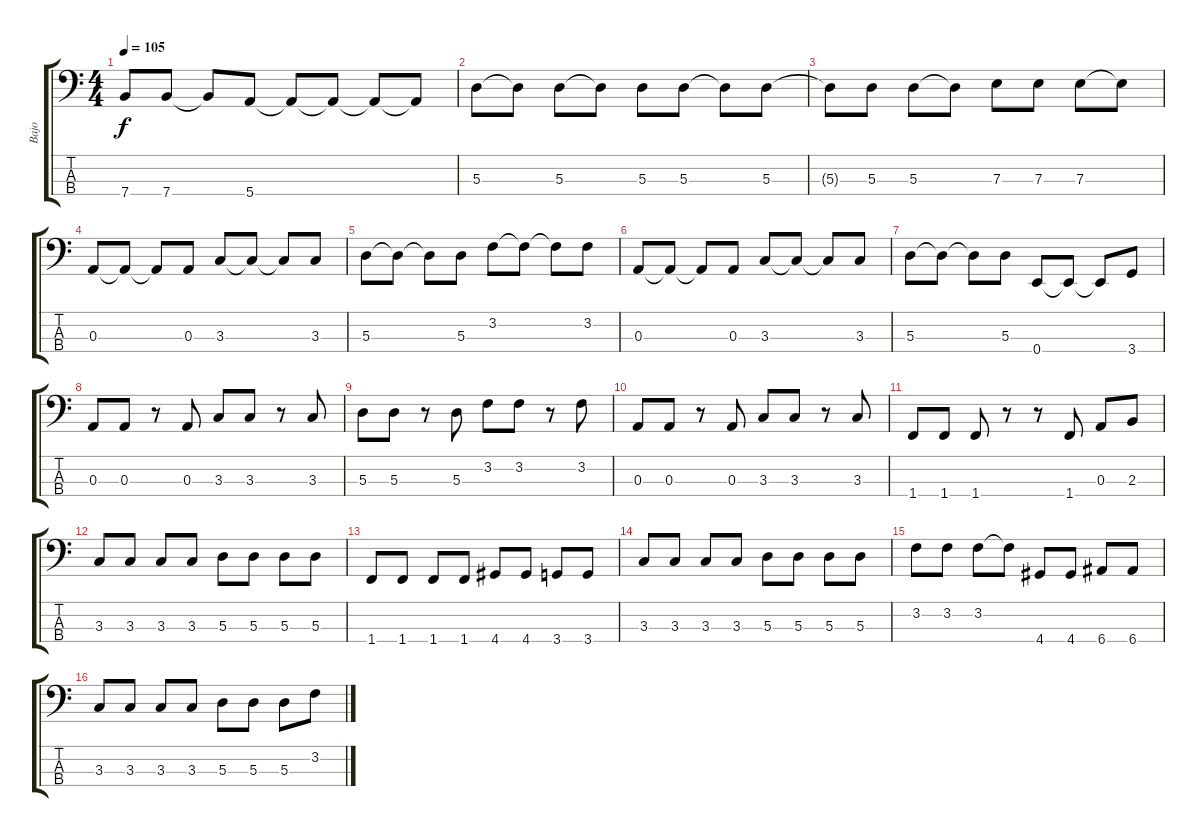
\track ("Bajo" "Bajo") {instrument acousticguitarnylon}
\staff {score tabs}
\tuning (G2 D2 A1 E1) {hide}
\ts (4 4)
\tempo 105
\clef f4
\ks c
7.4{t}.8{dy f} 7.4.8 7.4{t}.8 5.4.8 5.4{t}.8 5.4{t}.8 5.4{t}.8 5.4{t}.8 |
5.3.8 5.3{t}.8 5.3.8 5.3{t}.8 5.3.8 5.3.8 5.3{t}.8 5.3.8 |
5.3{t}.8 5.3.8 5.3.8 5.3{t}.8 7.3.8 7.3.8 7.3.8 7.3{t}.8 |
0.3.8 0.3{t}.8 0.3{t}.8 0.3.8 3.3.8 3.3{t}.8 3.3{t}.8 3.3.8 |
5.3.8 5.3{t}.8 5.3{t}.8 5.3.8 3.2.8 3.2{t}.8 3.2{t}.8 3.2.8 |
0.3.8 0.3{t}.8 0.3{t}.8 0.3.8 3.3.8 3.3{t}.8 3.3{t}.8 3.3.8 |
5.3.8 5.3{t}.8 5.3{t}.8 5.3.8 0.4.8 0.4{t}.8 0.4{t}.8 3.4.8 |
0.3.8 0.3.8 r.8 0.3.8 3.3.8 3.3.8 r.8 3.3.8 |
5.3.8 5.3.8 r.8 5.3.8 3.2.8 3.2.8 r.8 3.2.8 |
0.3.8 0.3.8 r.8 0.3.8 3.3.8 3.3.8 r.8 3.3.8 |
1.4.8 1.4.8 1.4.8 r.8 r.8 1.4.8 0.3.8 2.3.8 |
3.3.8 3.3.8 3.3.8 3.3.8 5.3.8 5.3.8 5.3.8 5.3.8 |
1.4.8 1.4.8 1.4.8 1.4.8 4.4.8 4.4.8 3.4.8 3.4.8 |
3.3.8 3.3.8 3.3.8 3.3.8 5.3.8 5.3.8 5.3.8 5.3.8 |
3.2.8 3.2.8 3.2.8 3.2{t}.8 4.4.8 4.4.8 6.4.8 6.4.8 |
3.3.8 3.3.8 3.3.8 3.3.8 5.3.8 5.3.8 5.3.8 3.2.8
